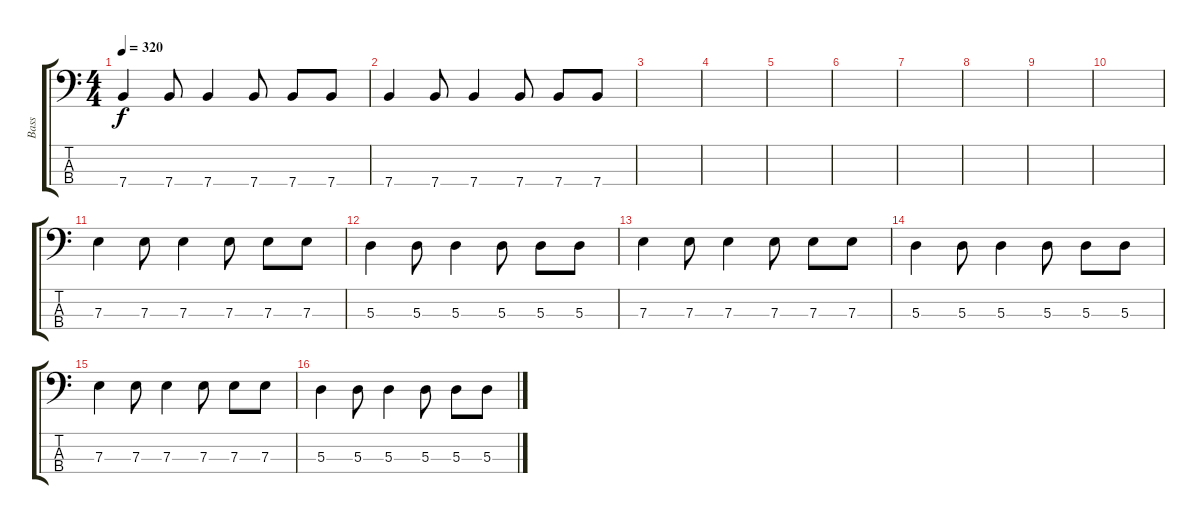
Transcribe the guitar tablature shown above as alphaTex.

\track ("Bass" "Bass") {instrument electricbassfinger}
\staff {score tabs}
\tuning (G2 D2 A1 E1) {hide}
\ts (4 4)
\tempo 320
\clef f4
\ks c
7.4.4{dy f} 7.4.8 7.4.4 7.4.8 7.4.8 7.4.8 |
7.4.4 7.4.8 7.4.4 7.4.8 7.4.8 7.4.8 |
|
|
|
|
|
|
|
|
7.3.4 7.3.8 7.3.4 7.3.8 7.3.8 7.3.8 |
5.3.4 5.3.8 5.3.4 5.3.8 5.3.8 5.3.8 |
7.3.4 7.3.8 7.3.4 7.3.8 7.3.8 7.3.8 |
5.3.4 5.3.8 5.3.4 5.3.8 5.3.8 5.3.8 |
7.3.4 7.3.8 7.3.4 7.3.8 7.3.8 7.3.8 |
5.3.4 5.3.8 5.3.4 5.3.8 5.3.8 5.3.8
